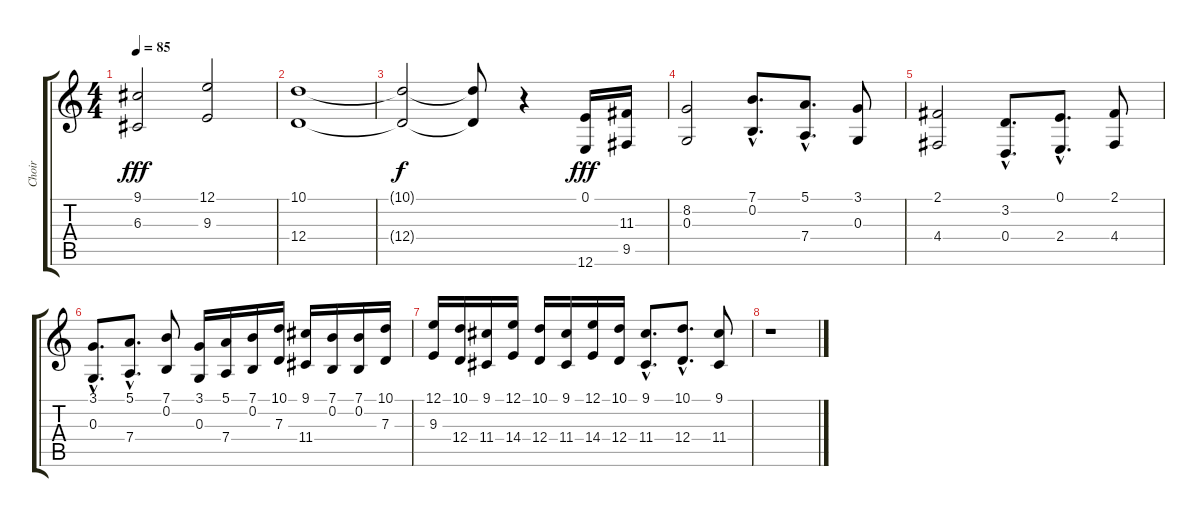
\track ("Choir" "Choir") {instrument choiraahs}
\staff {score tabs}
\tuning (E4 B3 G3 D3 A2 E2) {hide}
\ts (4 4)
\tempo 85
\clef g2
\ks c
(9.1 6.3).2{dy fff} (12.1 9.3).2 |
(10.1 12.4).1 |
(10.1{t} 12.4{t}).2{dy f} (10.1{t} 12.4{t}).8 r.4 (0.1 12.6).16{dy fff} (11.3 9.5).16 |
(8.2 0.3).2 (7.1{hac} 0.2{hac}).8{d} (5.1{hac} 7.4{hac}).8{d} (3.1 0.3).8 |
(2.1 4.4).2 (3.2{hac} 0.4{hac}).8{d} (0.1{hac} 2.4{hac}).8{d} (2.1 4.4).8 |
(3.1{hac} 0.3{hac}).8{d} (5.1{hac} 7.4{hac}).8{d} (7.1 0.2).8 (3.1 0.3).16 (5.1 7.4).16 (7.1 0.2).16 (10.1 7.3).16 (9.1 11.4).16 (7.1 0.2).16 (7.1 0.2).16 (10.1 7.3).16 |
(12.1 9.3).16 (10.1 12.4).16 (9.1 11.4).16 (12.1 14.4).16 (10.1 12.4).16 (9.1 11.4).16 (12.1 14.4).16 (10.1 12.4).16 (9.1{hac} 11.4{hac}).8{d} (10.1{hac} 12.4{hac}).8{d} (9.1 11.4).8 |
r.1
